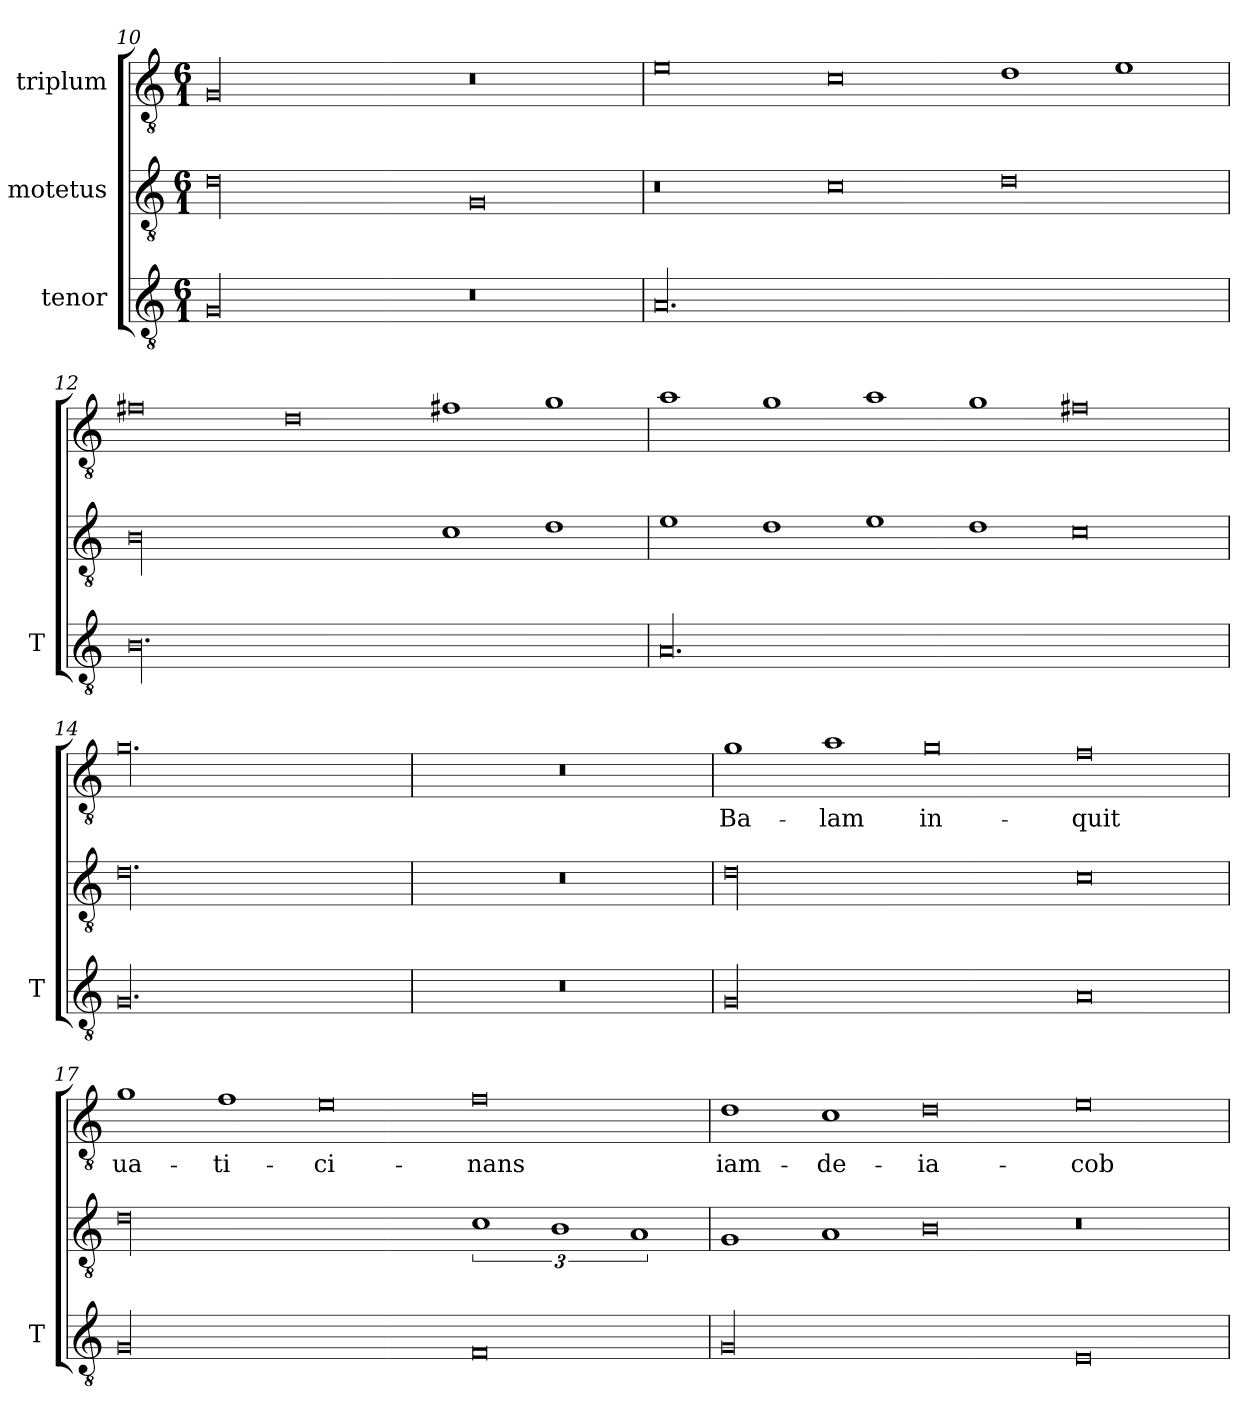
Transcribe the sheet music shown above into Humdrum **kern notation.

**kern	**kern	**kern	**text
*part3	*part2	*part1	*part1
*staff3	*staff2	*staff1	*staff1
*I"tenor	*I"motetus	*I"triplum	*
*I'T	*	*	*
*clefGv2	*clefGv2	*clefGv2	*
*k[]	*k[]	*k[]	*
*C:	*C:	*C:	*
*M6/1	*M6/1	*M6/1	*
=10	=10	=10	=10
00G/	00d\	00G/	.
0r	0G/	0r	.
=11	=11	=11	=11
00.A/	0r	0e\	.
.	0c\	0c\	.
.	0d\	1d\	.
.	.	1e\	.
=12	=12	=12	=12
00.B\	00B\	0f#X\	.
.	.	0d\	.
.	1c\	1f#X\	.
.	1d\	1g\	.
=13	=13	=13	=13
00.A/	1e\	1a\	.
.	1d\	1g\	.
.	1e\	1a\	.
.	1d\	1g\	.
.	0c\	0f#X\	.
=14	=14	=14	=14
00.G/	00.d\	00.g\	.
=15	=15	=15	=15
00.r	00.r	00.r	.
!!LO:PB:g=z
=16	=16	=16	=16
00G/	00d\	1g\	Ba-
.	.	1a\	-lam
.	.	0g\	in-
0A/	0c\	0f\	-quit
=17	=17	=17	=17
00G/	00d\	1g\	ua-
.	.	1f\	-ti-
.	.	0e\	-ci-
0F/	3%2c\	0f\	-nans
.	3%2B\	.	.
.	3%2A/	.	.
=18	=18	=18	=18
00G/	1G/	1d\	iam-
.	1A/	1c\	de-
.	0B\	0d\	ia-
0E/	0r	0e\	-cob
=	=	=	=
*-	*-	*-	*-
